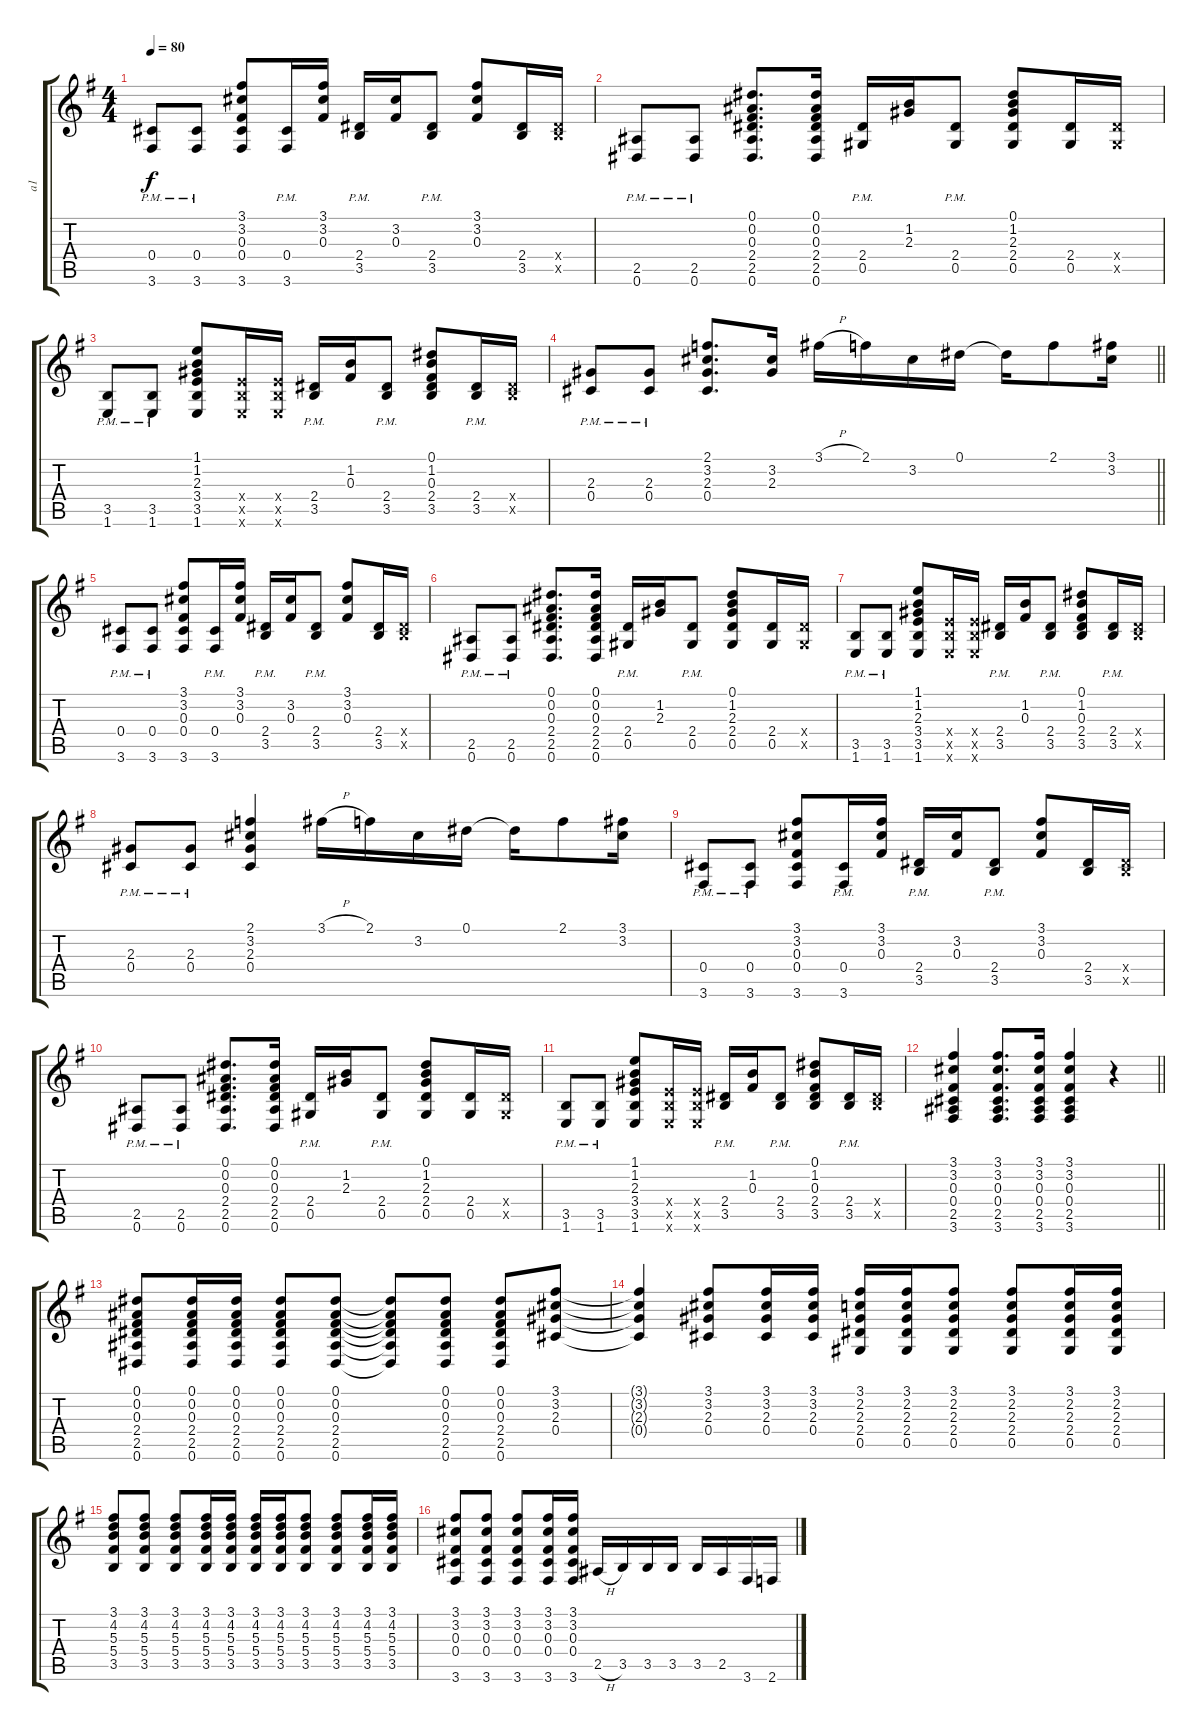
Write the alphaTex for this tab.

\track ("a1" "a1") {instrument acousticguitarsteel}
\staff {score tabs}
\tuning (Eb4 Bb3 Gb3 Db3 Ab2 Eb2) {hide}
\ts (4 4)
\tempo 80
\clef g2
\ks g
(0.4{pm} 3.6{pm}).8{dy f instrument acousticguitarsteel} (0.4{pm} 3.6{pm}).8 (3.1 3.2 0.3 0.4 3.6).8 (0.4{pm} 3.6{pm}).16 (3.1 3.2 0.3).16 (2.4{pm} 3.5{pm}).16 (3.2 0.3).16 (2.4{pm} 3.5{pm}).8 (3.1 3.2 0.3).8 (2.4 3.5).16 (2.4{x} 3.5{x}).16 |
(2.5{pm} 0.6{pm}).8 (2.5{pm} 0.6{pm}).8 (0.1 0.2 0.3 2.4 2.5 0.6).8{d} (0.1 0.2 0.3 2.4 2.5 0.6).16 (2.4{pm} 0.5{pm}).16 (1.2 2.3).16 (2.4{pm} 0.5{pm}).8 (0.1 1.2 2.3 2.4 0.5).8 (2.4 0.5).16 (2.4{x} 0.5{x}).16 |
(3.5{pm} 1.6{pm}).8 (3.5{pm} 1.6{pm}).8 (1.1 1.2 2.3 3.4 3.5 1.6).8 (3.4{x} 3.5{x} 1.6{x}).16 (3.4{x} 3.5{x} 1.6{x}).16 (2.4{pm} 3.5{pm}).16 (1.2 0.3).16 (2.4{pm} 3.5{pm}).8 (0.1 1.2 0.3 2.4 3.5).8 (2.4{pm} 3.5{pm}).16 (2.4{x} 3.5{x}).16 |
\barLineRight lightlight
(2.3{pm} 0.4{pm}).8 (2.3{pm} 0.4{pm}).8 (2.1 3.2 2.3 0.4).8{d} (3.2 2.3).16 3.1{h}.16 2.1.16 3.2.16 0.1.16 0.1{t}.16 2.1.8 (3.1 3.2).16 |
\section ("" " ")
(0.4{pm} 3.6{pm}).8 (0.4{pm} 3.6{pm}).8 (3.1 3.2 0.3 0.4 3.6).8 (0.4{pm} 3.6{pm}).16 (3.1 3.2 0.3).16 (2.4{pm} 3.5{pm}).16 (3.2 0.3).16 (2.4{pm} 3.5{pm}).8 (3.1 3.2 0.3).8 (2.4 3.5).16 (2.4{x} 3.5{x}).16 |
(2.5{pm} 0.6{pm}).8 (2.5{pm} 0.6{pm}).8 (0.1 0.2 0.3 2.4 2.5 0.6).8{d} (0.1 0.2 0.3 2.4 2.5 0.6).16 (2.4{pm} 0.5{pm}).16 (1.2 2.3).16 (2.4{pm} 0.5{pm}).8 (0.1 1.2 2.3 2.4 0.5).8 (2.4 0.5).16 (2.4{x} 0.5{x}).16 |
(3.5{pm} 1.6{pm}).8 (3.5{pm} 1.6{pm}).8 (1.1 1.2 2.3 3.4 3.5 1.6).8 (3.4{x} 3.5{x} 1.6{x}).16 (3.4{x} 3.5{x} 1.6{x}).16 (2.4{pm} 3.5{pm}).16 (1.2 0.3).16 (2.4{pm} 3.5{pm}).8 (0.1 1.2 0.3 2.4 3.5).8 (2.4{pm} 3.5{pm}).16 (2.4{x} 3.5{x}).16 |
(2.3{pm} 0.4{pm}).8 (2.3{pm} 0.4{pm}).8 (2.1 3.2 2.3 0.4).4 3.1{h}.16 2.1.16 3.2.16 0.1.16 0.1{t}.16 2.1.8 (3.1 3.2).16 |
(0.4{pm} 3.6{pm}).8 (0.4{pm} 3.6{pm}).8 (3.1 3.2 0.3 0.4 3.6).8 (0.4{pm} 3.6{pm}).16 (3.1 3.2 0.3).16 (2.4{pm} 3.5{pm}).16 (3.2 0.3).16 (2.4{pm} 3.5{pm}).8 (3.1 3.2 0.3).8 (2.4 3.5).16 (2.4{x} 3.5{x}).16 |
(2.5{pm} 0.6{pm}).8 (2.5{pm} 0.6{pm}).8 (0.1 0.2 0.3 2.4 2.5 0.6).8{d} (0.1 0.2 0.3 2.4 2.5 0.6).16 (2.4{pm} 0.5{pm}).16 (1.2 2.3).16 (2.4{pm} 0.5{pm}).8 (0.1 1.2 2.3 2.4 0.5).8 (2.4 0.5).16 (2.4{x} 0.5{x}).16 |
(3.5{pm} 1.6{pm}).8 (3.5{pm} 1.6{pm}).8 (1.1 1.2 2.3 3.4 3.5 1.6).8 (3.4{x} 3.5{x} 1.6{x}).16 (3.4{x} 3.5{x} 1.6{x}).16 (2.4{pm} 3.5{pm}).16 (1.2 0.3).16 (2.4{pm} 3.5{pm}).8 (0.1 1.2 0.3 2.4 3.5).8 (2.4{pm} 3.5{pm}).16 (2.4{x} 3.5{x}).16 |
\barLineRight lightlight
(3.1 3.2 0.3 0.4 2.5 3.6).4 (3.1 3.2 0.3 0.4 2.5 3.6).8{d} (3.1 3.2 0.3 0.4 2.5 3.6).16 (3.1 3.2 0.3 0.4 2.5 3.6).4 r.4 |
\section ("" " ")
(0.1 0.2 0.3 2.4 2.5 0.6).8 (0.1 0.2 0.3 2.4 2.5 0.6).16 (0.1 0.2 0.3 2.4 2.5 0.6).16 (0.1 0.2 0.3 2.4 2.5 0.6).8 (0.1 0.2 0.3 2.4 2.5 0.6).8 (0.1{t} 0.2{t} 0.3{t} 2.4{t} 2.5{t} 0.6{t}).8 (0.1 0.2 0.3 2.4 2.5 0.6).8 (0.1 0.2 0.3 2.4 2.5 0.6).8 (3.1 3.2 2.3 0.4).8 |
(3.1{t} 3.2{t} 2.3{t} 0.4{t}).4 (3.1 3.2 2.3 0.4).8 (3.1 3.2 2.3 0.4).16 (3.1 3.2 2.3 0.4).16 (3.1 2.2 2.3 2.4 0.5).16 (3.1 2.2 2.3 2.4 0.5).16 (3.1 2.2 2.3 2.4 0.5).8 (3.1 2.2 2.3 2.4 0.5).8 (3.1 2.2 2.3 2.4 0.5).16 (3.1 2.2 2.3 2.4 0.5).16 |
(3.1 4.2 5.3 5.4 3.5).8 (3.1 4.2 5.3 5.4 3.5).8 (3.1 4.2 5.3 5.4 3.5).8 (3.1 4.2 5.3 5.4 3.5).16 (3.1 4.2 5.3 5.4 3.5).16 (3.1 4.2 5.3 5.4 3.5).16 (3.1 4.2 5.3 5.4 3.5).16 (3.1 4.2 5.3 5.4 3.5).8 (3.1 4.2 5.3 5.4 3.5).8 (3.1 4.2 5.3 5.4 3.5).16 (3.1 4.2 5.3 5.4 3.5).16 |
(3.1 3.2 0.3 0.4 3.6).8 (3.1 3.2 0.3 0.4 3.6).8 (3.1 3.2 0.3 0.4 3.6).8 (3.1 3.2 0.3 0.4 3.6).16 (3.1 3.2 0.3 0.4 3.6).16 2.5{h}.16 3.5.16 3.5.16 3.5.16 3.5.16 2.5.16 3.6.16 2.6.16
